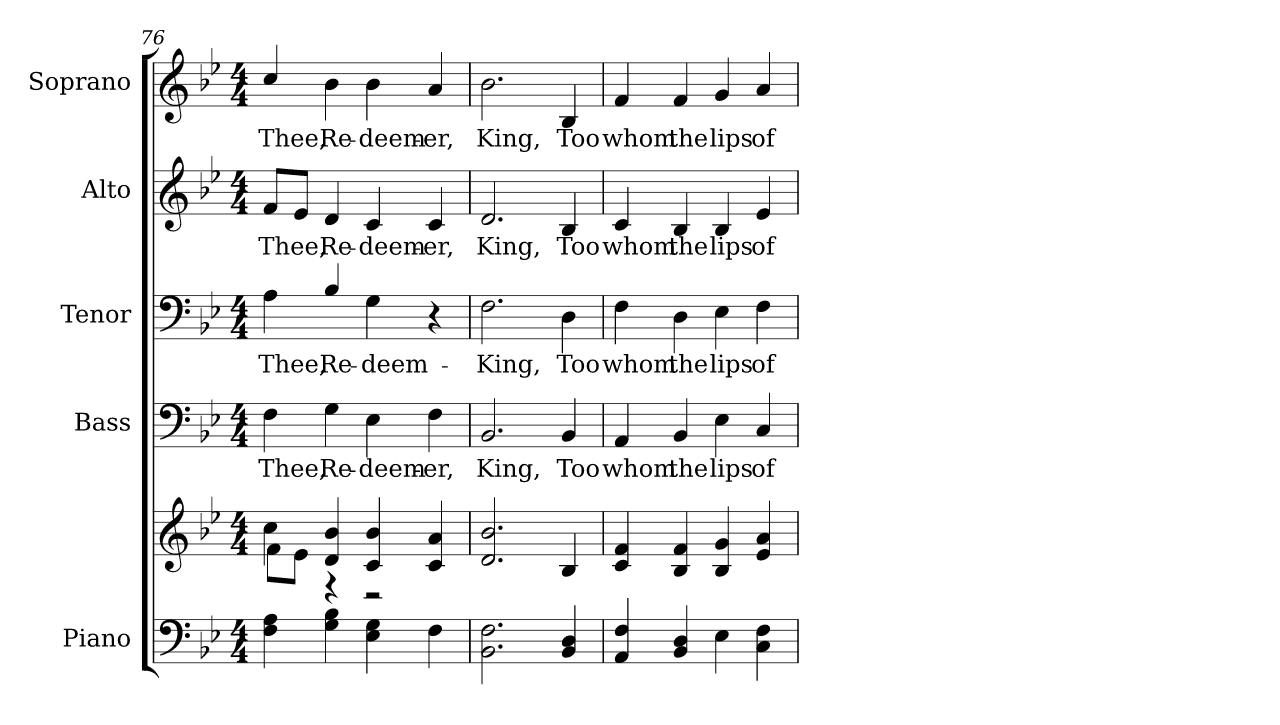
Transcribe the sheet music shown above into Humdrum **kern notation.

**kern	**kern	**kern	**text	**kern	**text	**kern	**text	**kern	**text
*part5	*part5	*part4	*part4	*part3	*part3	*part2	*part2	*part1	*part1
*staff6	*staff5	*staff4	*staff4	*staff3	*staff3	*staff2	*staff2	*staff1	*staff1
*I"Piano	*	*I"Bass	*	*I"Tenor	*	*I"Alto	*	*I"Soprano	*
*I'Pno.	*	*I'B.	*	*	*	*I'A.	*	*I'S.	*
!!LO:PB:g=z
*clefF4	*clefG2	*clefF4	*	*clefF4	*	*clefG2	*	*clefG2	*
*k[b-e-]	*k[b-e-]	*k[b-e-]	*	*k[b-e-]	*	*k[b-e-]	*	*k[b-e-]	*
*B-:	*B-:	*B-:	*	*B-:	*	*B-:	*	*B-:	*
*M4/4	*M4/4	*M4/4	*	*M4/4	*	*M4/4	*	*M4/4	*
=76	=76	=76	=76	=76	=76	=76	=76	=76	=76
*	*^	*	*	*	*	*	*	*	*
!	!	!	!	!LO:LY:b:color=#000000	!	!	!	!	!	!
!	!	!	!	!	!	!LO:LY:b:color=#000000	!	!	!	!
!	!	!	!	!	!	!	!	!LO:LY:b:color=#000000	!	!
!	!	!	!	!	!	!	!	!	!	!LO:LY:b:color=#000000
4Fi\ 4Ai	4cci\	8fi\L	4Fi\	Thee,	4Ai\	Thee,	8fi/L	Thee,	4cci/	Thee,
.	.	8e-i\J	.	.	.	.	8e-i/J	.	.	.
!	!	!	!	!LO:LY:b:color=#000000	!	!	!	!	!	!
!	!	!	!	!	!	!LO:LY:b:color=#000000	!	!	!	!
!	!	!	!	!	!	!	!	!LO:LY:b:color=#000000	!	!
!	!	!	!	!	!	!	!	!	!	!LO:LY:b:color=#000000
4Gi\ 4B-i	4di/ 4b-i	4r	4Gi\	Re-	4B-i/	Re-	4di/	Re-	4b-i\	Re-
!	!	!	!	!LO:LY:b:color=#000000	!	!	!	!	!	!
!	!	!	!	!	!	!LO:LY:b:color=#000000	!	!	!	!
!	!	!	!	!	!	!	!	!LO:LY:b:color=#000000	!	!
!	!	!	!	!	!	!	!	!	!	!LO:LY:b:color=#000000
4E-i\ 4Gi	4ci/ 4b-i	2r	4E-i\	-deem-	4Gi\	-deem-	4ci/	-deem-	4b-i\	-deem-
!	!	!	!	!LO:LY:b:color=#000000	!	!	!	!	!	!
!	!	!	!	!	!	!LO:LY:b:color=#000000	!	!	!	!
!	!	!	!	!	!	!	!	!LO:LY:b:color=#000000	!	!
!	!	!	!	!	!	!	!	!	!	!LO:LY:b:color=#000000
4Fi\	4ci/ 4ai	.	4Fi\	-er,	4r	-er,	4ci/	-er,	4ai/	-er,
*	*v	*v	*	*	*	*	*	*	*	*
=77	=77	=77	=77	=77	=77	=77	=77	=77	=77
!	!	!	!LO:LY:b:color=#000000	!	!	!	!	!	!
!	!	!	!	!	!LO:LY:b:color=#000000	!	!	!	!
!	!	!	!	!	!	!	!LO:LY:b:color=#000000	!	!
!	!	!	!	!	!	!	!	!	!LO:LY:b:color=#000000
2.BB-i\ 2.Fi	2.di/ 2.b-i	2.BB-i/	King,	2.Fi\	King,	2.di/	King,	2.b-i\	King,
!	!	!	!LO:LY:b:color=#000000	!	!	!	!	!	!
!	!	!	!	!	!LO:LY:b:color=#000000	!	!	!	!
!	!	!	!	!	!	!	!LO:LY:b:color=#000000	!	!
!	!	!	!	!	!	!	!	!	!LO:LY:b:color=#000000
4BB-i/ 4Di	4B-i/	4BB-i/	Too	4Di\	Too	4B-i/	Too	4B-i/	Too
=78	=78	=78	=78	=78	=78	=78	=78	=78	=78
!	!	!	!LO:LY:b:color=#000000	!	!	!	!	!	!
!	!	!	!	!	!LO:LY:b:color=#000000	!	!	!	!
!	!	!	!	!	!	!	!LO:LY:b:color=#000000	!	!
!	!	!	!	!	!	!	!	!	!LO:LY:b:color=#000000
4AAi/ 4Fi	4ci/ 4fi	4AAi/	whom	4Fi\	whom	4ci/	whom	4fi/	whom
!	!	!	!LO:LY:b:color=#000000	!	!	!	!	!	!
!	!	!	!	!	!LO:LY:b:color=#000000	!	!	!	!
!	!	!	!	!	!	!	!LO:LY:b:color=#000000	!	!
!	!	!	!	!	!	!	!	!	!LO:LY:b:color=#000000
4BB-i/ 4Di	4B-i/ 4fi	4BB-i/	the	4Di\	the	4B-i/	the	4fi/	the
!	!	!	!LO:LY:b:color=#000000	!	!	!	!	!	!
!	!	!	!	!	!LO:LY:b:color=#000000	!	!	!	!
!	!	!	!	!	!	!	!LO:LY:b:color=#000000	!	!
!	!	!	!	!	!	!	!	!	!LO:LY:b:color=#000000
4E-i\	4B-i/ 4gi	4E-i\	lips	4E-i\	lips	4B-i/	lips	4gi/	lips
!	!	!	!LO:LY:b:color=#000000	!	!	!	!	!	!
!	!	!	!	!	!LO:LY:b:color=#000000	!	!	!	!
!	!	!	!	!	!	!	!LO:LY:b:color=#000000	!	!
!	!	!	!	!	!	!	!	!	!LO:LY:b:color=#000000
4Ci\ 4Fi	4e-i/ 4ai	4Ci/	of	4Fi\	of	4e-i/	of	4ai/	of
=	=	=	=	=	=	=	=	=	=
*-	*-	*-	*-	*-	*-	*-	*-	*-	*-
